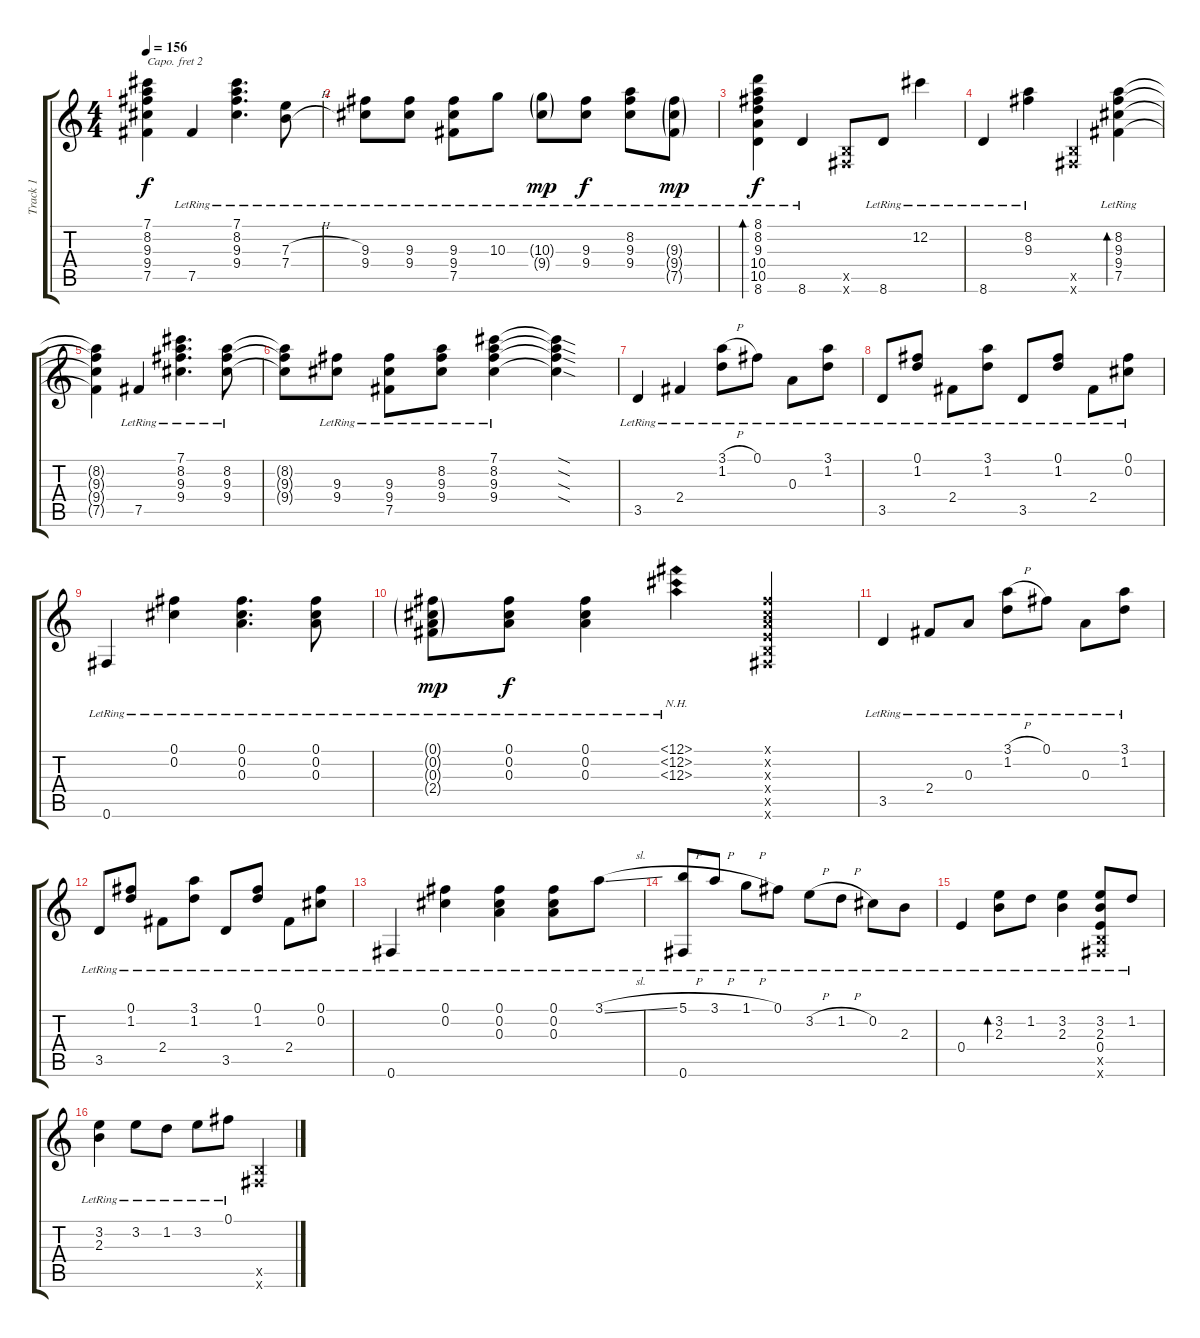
\track ("Track 1" "Track 1") {instrument acousticguitarsteel}
\staff {score tabs}
\capo 2
\tuning (E4 B3 G3 D3 A2 E2) {hide}
\ts (4 4)
\tempo 156
\clef g2
\ks c
(7.1{t} 8.2{t} 9.3{t} 9.4{t} 7.5{t}).4{dy f} 7.5{lr}.4 (7.1{lr} 8.2{lr} 9.3{lr} 9.4{lr}).4{d} (7.3{h lr} 7.4{h lr}).8 |
(9.3{lr} 9.4{lr}).8 (9.3{lr} 9.4{lr}).8 (9.3{lr} 9.4{lr} 7.5{lr}).8 10.3{lr}.8 (10.3{g lr} 9.4{g lr}).8{dy mp} (9.3{lr} 9.4{lr}).8{dy f} (8.2{lr} 9.3{lr} 9.4{lr}).8 (9.3{g lr} 9.4{g lr} 7.5{g lr}).8{dy mp} |
(8.1{lr} 8.2{lr} 9.3{lr} 10.4{lr} 10.5{lr} 8.6{lr}).4{bd 120 dy f} 8.6{lr}.4 (0.5{x} 0.6{x}).8 8.6{lr}.8 12.2{lr}.4 |
8.6{lr}.4 (8.2{lr} 9.3{lr}).4 (0.5{x} 0.6{x}).4 (8.2{lr} 9.3{lr} 9.4{lr} 7.5{lr}).4{bd 120} |
(8.2{t} 9.3{t} 9.4{t} 7.5{t}).4 7.5{lr}.4 (7.1{lr} 8.2{lr} 9.3{lr} 9.4{lr}).4{d} (8.2{lr} 9.3{lr} 9.4{lr}).8 |
(8.2{t} 9.3{t} 9.4{t}).8 (9.3{lr} 9.4{lr}).8 (9.3{lr} 9.4{lr} 7.5{lr}).8 (8.2{lr} 9.3{lr} 9.4{lr}).8 (7.1{lr} 8.2{lr} 9.3{lr} 9.4{lr}).4 (7.1{sod t} 8.2{sod t} 9.3{sod t} 9.4{sod t}).4 |
3.5{lr}.4 2.4{lr}.4 (3.1{h lr} 1.2{lr}).8 0.1{lr}.8 0.3{lr}.8 (3.1{lr} 1.2{lr}).8 |
3.5{lr}.8 (0.1{lr} 1.2{lr}).8 2.4{lr}.8 (3.1{lr} 1.2{lr}).8 3.5{lr}.8 (0.1{lr} 1.2{lr}).8 2.4{lr}.8 (0.1{lr} 0.2{lr}).8 |
0.6{lr}.4 (0.1{lr} 0.2{lr}).4 (0.1{lr} 0.2{lr} 0.3{lr}).4{d} (0.1{lr} 0.2{lr} 0.3{lr}).8 |
(0.1{g lr} 0.2{g lr} 0.3{g lr} 2.4{g lr}).8{dy mp} (0.1{lr} 0.2{lr} 0.3{lr}).8{dy f} (0.1{lr} 0.2{lr} 0.3{lr}).4 (12.1{nh lr} 12.2{nh lr} 12.3{nh lr}).4 (0.1{x} 0.2{x} 0.3{x} 0.4{x} 0.5{x} 0.6{x}).4 |
3.5{lr}.4 2.4{lr}.8 0.3{lr}.8 (3.1{h lr} 1.2{lr}).8 0.1{lr}.8 0.3{lr}.8 (3.1{lr} 1.2{lr}).8 |
3.5{lr}.8 (0.1{lr} 1.2{lr}).8 2.4{lr}.8 (3.1{lr} 1.2{lr}).8 3.5{lr}.8 (0.1{lr} 1.2{lr}).8 2.4{lr}.8 (0.1{lr} 0.2{lr}).8 |
0.6{lr}.4 (0.1{lr} 0.2{lr}).4 (0.1{lr} 0.2{lr} 0.3{lr}).4 (0.1{lr} 0.2{lr} 0.3{lr}).8 3.1{sl lr}.8 |
(5.1{h lr} 0.6{lr}).8 3.1{h lr}.8 1.1{h lr}.8 0.1{lr}.8 3.2{h lr}.8 1.2{h lr}.8 0.2{lr}.8 2.3{lr}.8 |
0.4{lr}.4 (3.2{lr} 2.3{lr}).8{bd 240} 1.2{lr}.8 (3.2{lr} 2.3{lr}).4 (3.2{lr} 2.3{lr} 0.4{lr} 0.5{x} 0.6{x}).8 1.2{lr}.8 |
(3.2{lr} 2.3{lr}).4 3.2{lr}.8 1.2{lr}.8 3.2{lr}.8 0.1{lr}.8 (0.5{x} 0.6{x}).4
